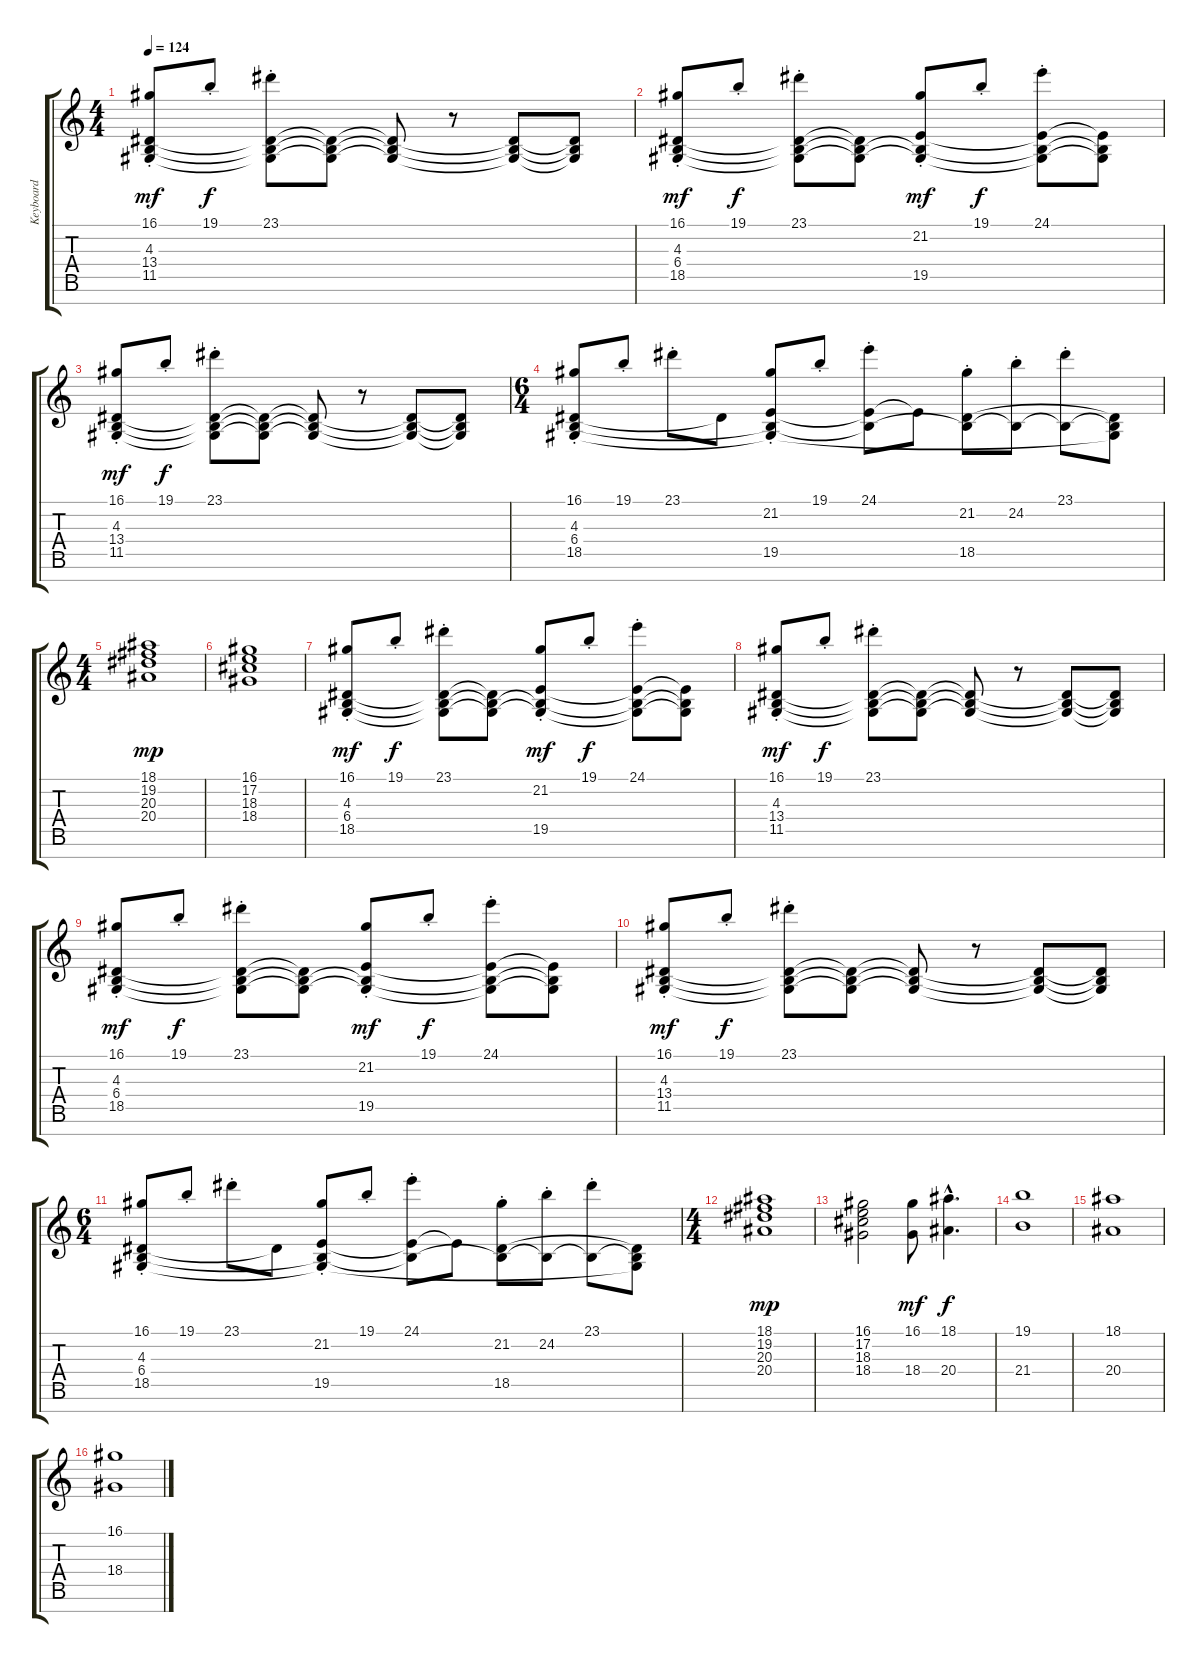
\track ("Keyboard" "Keyboard") {instrument stringensemble1}
\staff {score tabs}
\tuning (E4 B3 G3 D3 A2 E2 B1) {hide}
\ts (4 4)
\tempo 124
\clef g2
\ks c
(16.1{st} 4.3 13.4 11.5).8{dy mf} 19.1{st}.8{dy f} (23.1{st} 4.3{t} 13.4{t} 11.5{t}).8 (4.3{t} 13.4{t} 11.5{t}).8 (4.3{t} 13.4{t} 11.5{t}).8 r.8 (4.3{t} 13.4{t} 11.5{t}).8 (4.3{t} 13.4{t} 11.5{t}).8 |
(16.1{st} 4.3 6.4 18.5).8{dy mf} 19.1{st}.8{dy f} (23.1{st} 4.3{t} 6.4{t} 18.5{t}).8 (4.3{t} 6.4{t} 18.5{t}).8 (21.2{st} 4.3{t} 6.4{t} 19.5).8{dy mf} 19.1{st}.8{dy f} (24.1{st} 4.3{t} 6.4{t} 19.5{t}).8 (4.3{t} 6.4{t} 19.5{t}).8 |
(16.1{st} 4.3 13.4 11.5).8{dy mf} 19.1{st}.8{dy f} (23.1{st} 4.3{t} 13.4{t} 11.5{t}).8 (4.3{t} 13.4{t} 11.5{t}).8 (4.3{t} 13.4{t} 11.5{t}).8 r.8 (4.3{t} 13.4{t} 11.5{t}).8 (4.3{t} 13.4{t} 11.5{t}).8 |
\ts (6 4)
(16.1{st} 4.3 6.4 18.5).8 19.1{st}.8 23.1{st}.8 18.5{t}.8 (21.2{st} 4.3{t} 6.4{t} 19.5).8 19.1{st}.8 (24.1{st} 4.3{t} 19.5{t}).8 19.5{t}.8 (21.2{st} 4.3{t} 18.5).8 (24.2{st} 4.3{t}).8 (23.1{st} 4.3{t}).8 (4.3{t} 6.4{t} 18.5{t}).8 |
\ts (4 4)
(18.1 19.2 20.3 20.4).1{dy mp} |
(16.1 17.2 18.3 18.4).1 |
(16.1{st} 4.3 6.4 18.5).8{dy mf} 19.1{st}.8{dy f} (23.1{st} 4.3{t} 6.4{t} 18.5{t}).8 (4.3{t} 6.4{t} 18.5{t}).8 (21.2{st} 4.3{t} 6.4{t} 19.5).8{dy mf} 19.1{st}.8{dy f} (24.1{st} 4.3{t} 6.4{t} 19.5{t}).8 (4.3{t} 6.4{t} 19.5{t}).8 |
(16.1{st} 4.3 13.4 11.5).8{dy mf} 19.1{st}.8{dy f} (23.1{st} 4.3{t} 13.4{t} 11.5{t}).8 (4.3{t} 13.4{t} 11.5{t}).8 (4.3{t} 13.4{t} 11.5{t}).8 r.8 (4.3{t} 13.4{t} 11.5{t}).8 (4.3{t} 13.4{t} 11.5{t}).8 |
(16.1{st} 4.3 6.4 18.5).8{dy mf} 19.1{st}.8{dy f} (23.1{st} 4.3{t} 6.4{t} 18.5{t}).8 (4.3{t} 6.4{t} 18.5{t}).8 (21.2{st} 4.3{t} 6.4{t} 19.5).8{dy mf} 19.1{st}.8{dy f} (24.1{st} 4.3{t} 6.4{t} 19.5{t}).8 (4.3{t} 6.4{t} 19.5{t}).8 |
(16.1{st} 4.3 13.4 11.5).8{dy mf} 19.1{st}.8{dy f} (23.1{st} 4.3{t} 13.4{t} 11.5{t}).8 (4.3{t} 13.4{t} 11.5{t}).8 (4.3{t} 13.4{t} 11.5{t}).8 r.8 (4.3{t} 13.4{t} 11.5{t}).8 (4.3{t} 13.4{t} 11.5{t}).8 |
\ts (6 4)
(16.1{st} 4.3 6.4 18.5).8 19.1{st}.8 23.1{st}.8 18.5{t}.8 (21.2{st} 4.3{t} 6.4{t} 19.5).8 19.1{st}.8 (24.1{st} 4.3{t} 19.5{t}).8 19.5{t}.8 (21.2{st} 4.3{t} 18.5).8 (24.2{st} 4.3{t}).8 (23.1{st} 4.3{t}).8 (4.3{t} 6.4{t} 18.5{t}).8 |
\ts (4 4)
(18.1 19.2 20.3 20.4).1{dy mp} |
(16.1 17.2 18.3 18.4).2 (16.1 18.4).8{dy mf} (18.1{hac} 20.4{hac}).4{d dy f} |
(19.1 21.4).1 |
(18.1 20.4).1 |
(16.1 18.4).1
